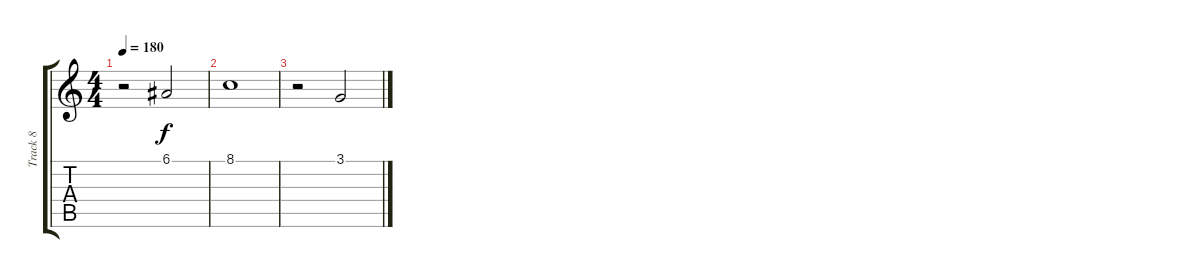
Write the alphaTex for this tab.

\track ("Track 8" "Track 8") {instrument tubularbells}
\staff {score tabs}
\tuning (E4 B3 G3 D3 A2 E2) {hide}
\ts (4 4)
\tempo 180
\clef g2
\ks c
r.2{dy f} 6.1.2 |
8.1.1 |
r.2 3.1.2
